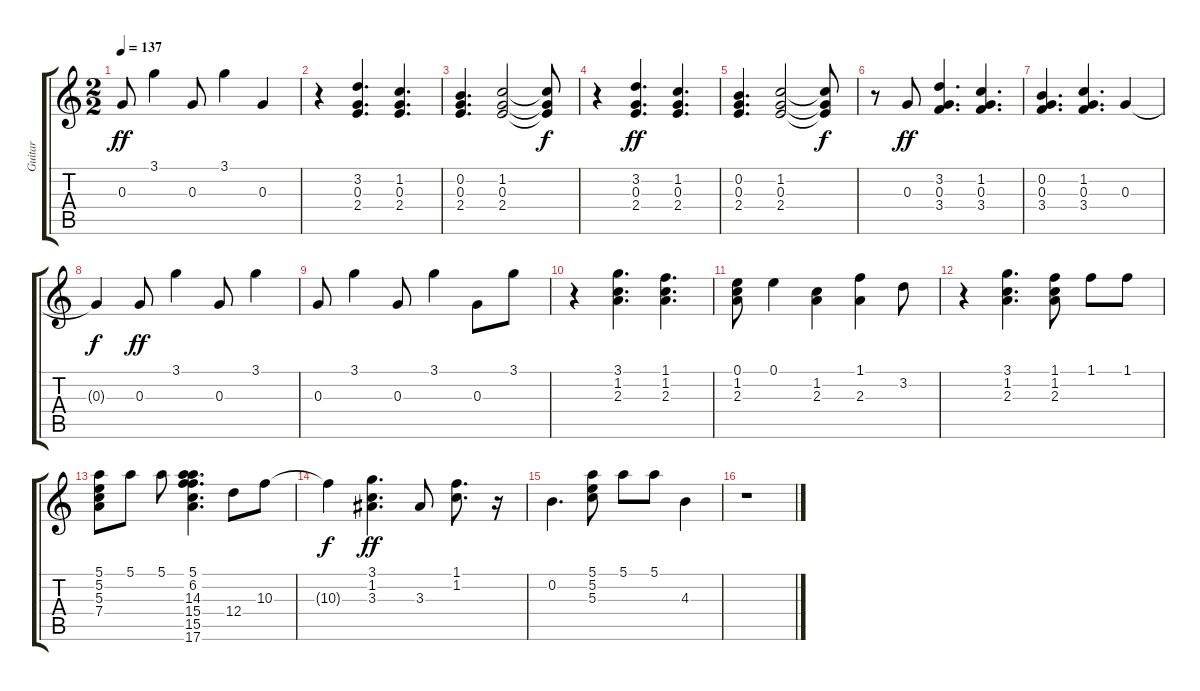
\track ("Guitar" "Guitar") {instrument electricguitarmuted}
\staff {score tabs}
\tuning (E4 B3 G3 D3 A2 E2) {hide}
\ts (2 2)
\tempo 137
\clef g2
\ks c
0.3.8{dy ff} 3.1.4 0.3.8 3.1.4 0.3.4 |
r.4 (3.2 0.3 2.4).4{d} (1.2 0.3 2.4).4{d} |
(0.2 0.3 2.4).4{d} (1.2 0.3 2.4).2 (1.2{t} 0.3{t} 2.4{t}).8{dy f} |
r.4 (3.2 0.3 2.4).4{d dy ff} (1.2 0.3 2.4).4{d} |
(0.2 0.3 2.4).4{d} (1.2 0.3 2.4).2 (1.2{t} 0.3{t} 2.4{t}).8{dy f} |
r.8 0.3.8{dy ff} (3.2 0.3 3.4).4{d} (1.2 0.3 3.4).4{d} |
(0.2 0.3 3.4).4{d} (1.2 0.3 3.4).4{d} 0.3.4 |
0.3{t}.4{dy f} 0.3.8{dy ff} 3.1.4 0.3.8 3.1.4 |
0.3.8 3.1.4 0.3.8 3.1.4 0.3.8 3.1.8 |
r.4 (3.1 1.2 2.3).4{d} (1.1 1.2 2.3).4{d} |
(0.1 1.2 2.3).8 0.1.4 (1.2 2.3).4 (1.1 2.3).4 3.2.8 |
r.4 (3.1 1.2 2.3).4{d} (1.1 1.2 2.3).8 1.1.8 1.1.8 |
(5.1 5.2 5.3 7.4).8 5.1.8 5.1.8 (5.1 6.2 14.3 15.4 15.5 17.6).4{d} 12.4.8 10.3.8 |
10.3{t}.4{dy f} (3.1 1.2 3.3).4{d dy ff} 3.3.8 (1.1 1.2).8{d} r.16 |
0.2.4{d} (5.1 5.2 5.3).8 5.1.8 5.1.8 4.3.4 |
r.1
